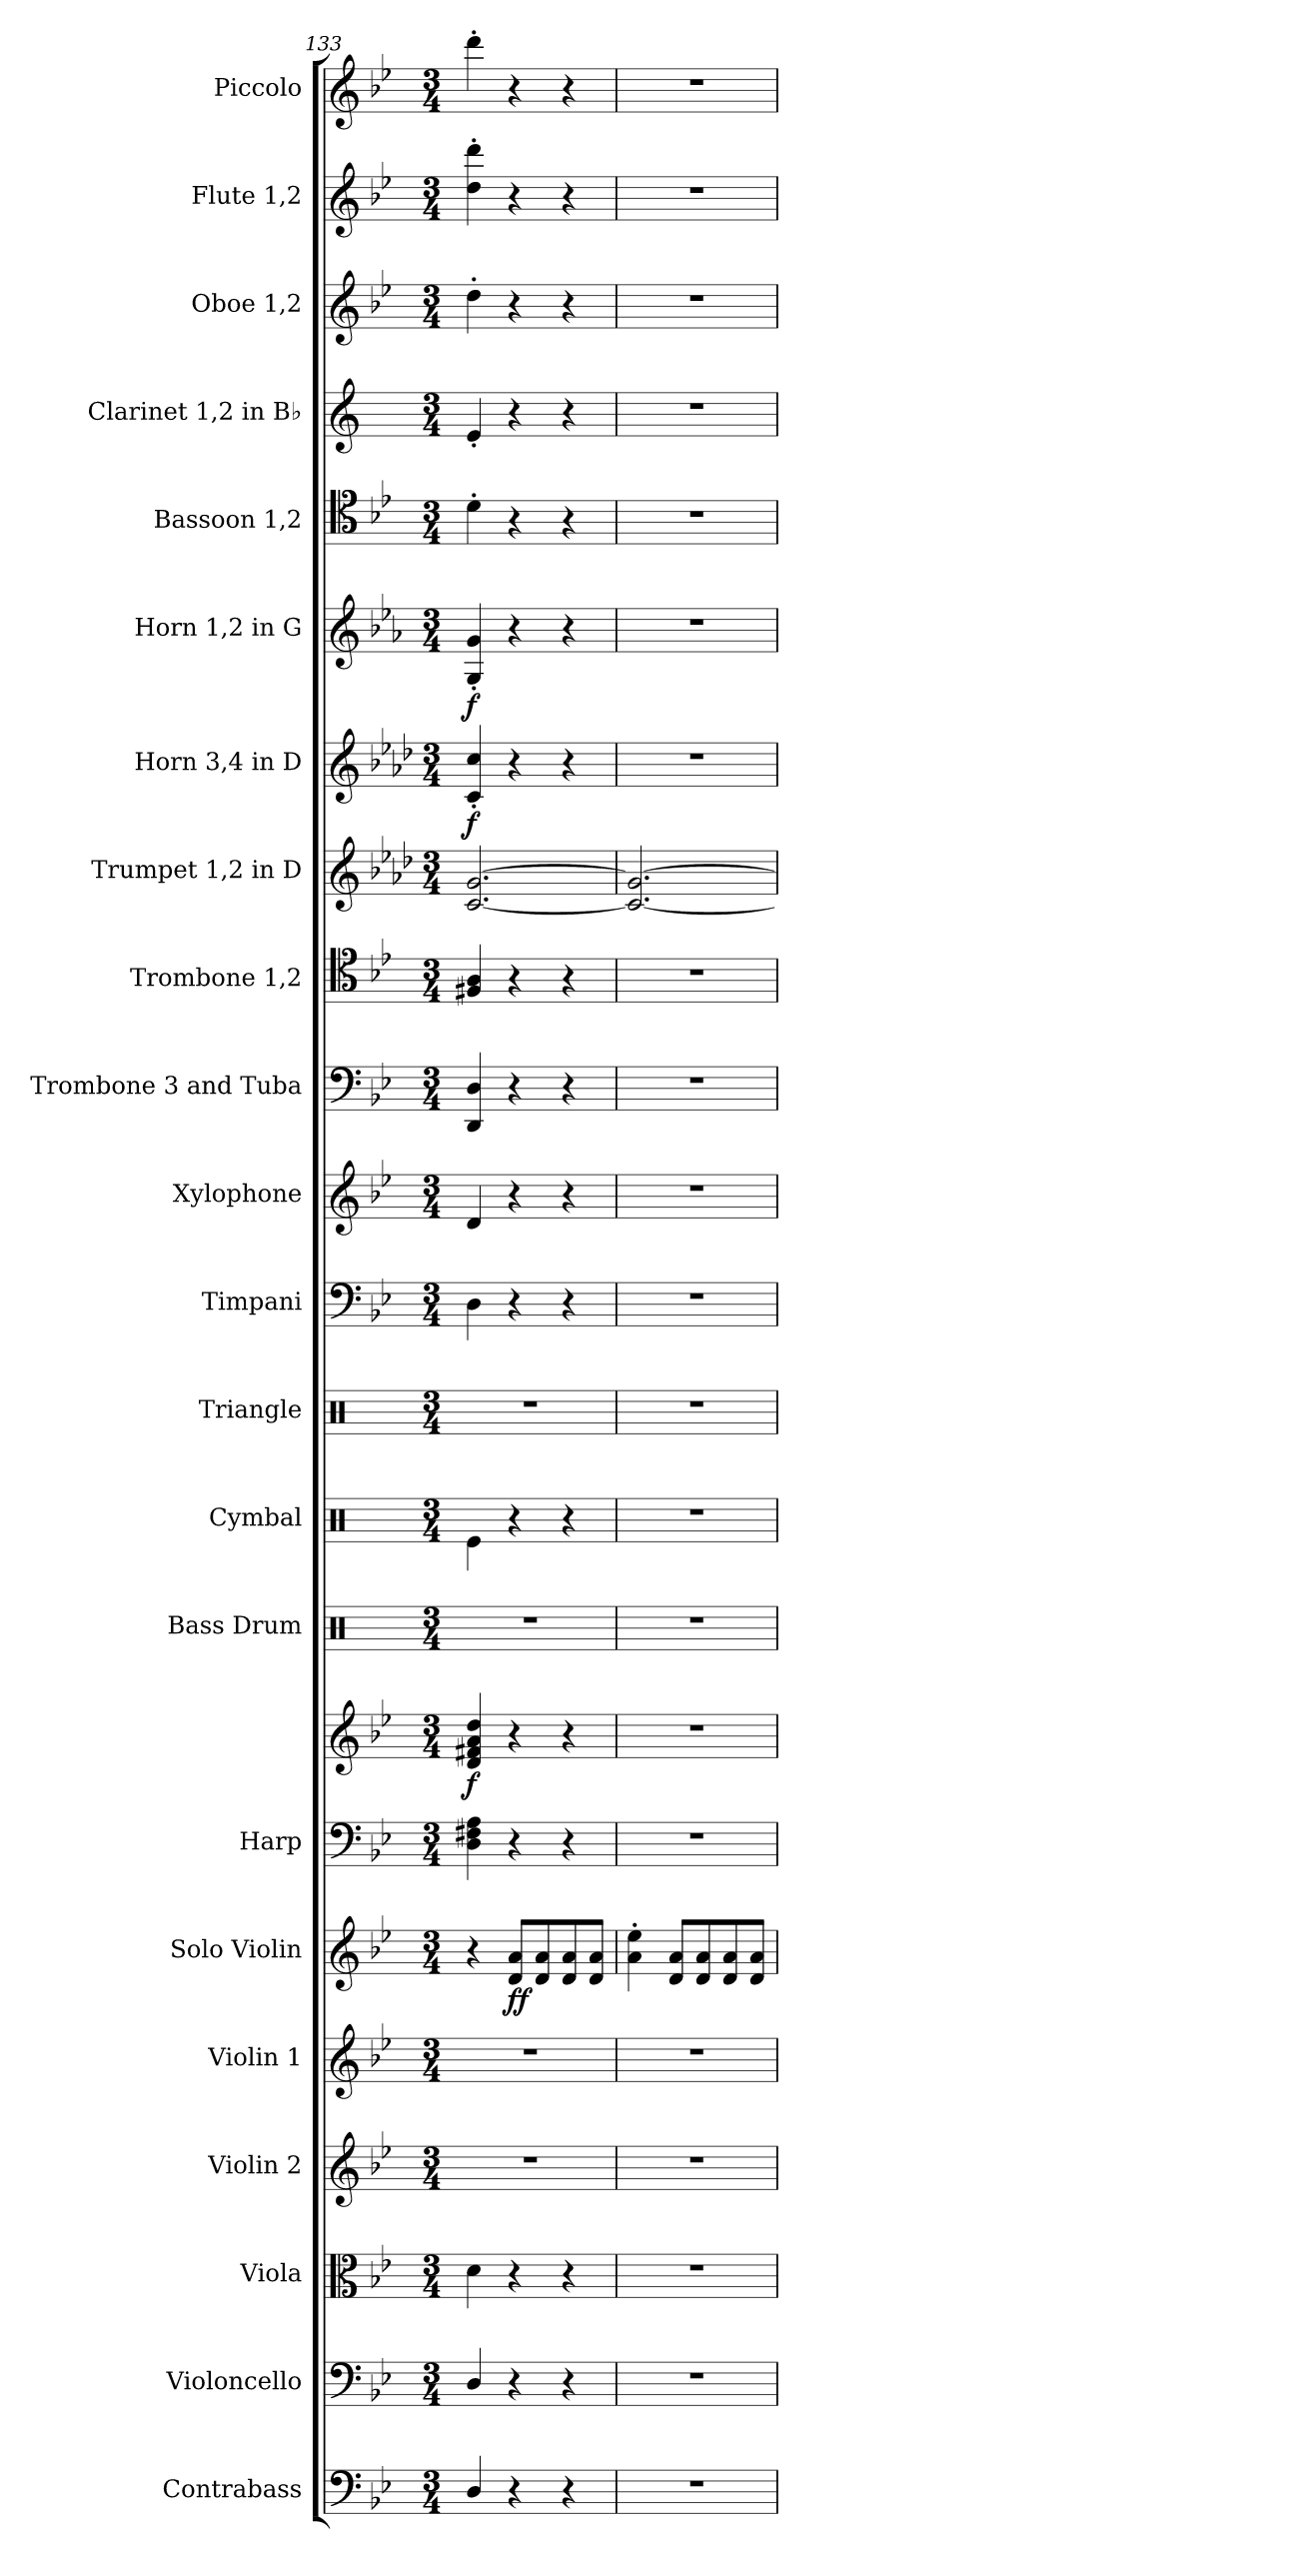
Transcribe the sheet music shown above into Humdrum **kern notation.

**kern	**kern	**kern	**kern	**kern	**kern	**dynam	**kern	**kern	**dynam	**kern	**kern	**kern	**kern	**kern	**kern	**kern	**kern	**kern	**dynam	**kern	**dynam	**kern	**kern	**kern	**kern	**kern
*part22	*part21	*part20	*part19	*part18	*part17	*part17	*part16	*part16	*part16	*part15	*part14	*part13	*part12	*part11	*part10	*part9	*part8	*part7	*part7	*part6	*part6	*part5	*part4	*part3	*part2	*part1
*staff23	*staff22	*staff21	*staff20	*staff19	*staff18	*staff18	*staff17	*staff16	*staff16/17	*staff15	*staff14	*staff13	*staff12	*staff11	*staff10	*staff9	*staff8	*staff7	*staff7	*staff6	*staff6	*staff5	*staff4	*staff3	*staff2	*staff1
*I"Contrabass	*I"Violoncello	*I"Viola	*I"Violin 2	*I"Violin 1	*I"Solo Violin	*	*I"Harp	*	*	*I"Bass Drum	*I"Cymbal	*I"Triangle	*I"Timpani	*I"Xylophone	*I"Trombone 3 and Tuba	*I"Trombone 1,2	*I"Trumpet 1,2 in D	*I"Horn 3,4 in D	*	*I"Horn 1,2 in G	*	*I"Bassoon 1,2	*I"Clarinet 1,2 in B♭	*I"Oboe 1,2	*I"Flute 1,2	*I"Piccolo
*I'Cb.	*I'Vc.	*I'Vla.	*I'Vln. 2	*I'Vln. 1	*I'Solo Vln.	*	*I'Hrp.	*	*	*I'B.D	*I'Cym.	*I'Trgl.	*I'Timp.	*I'Xyl.	*I'Tbn. 3 and Tba.	*I'Tbn. 1,2	*I'Tpt. 1,2 in D	*I'Hn. 3,4 in D	*	*I'Hn. 1,2 in G	*	*I'Bsn. 1,2	*I'Cl. 1,2 in B♭	*I'Ob. 1,2	*I'Fl. 1,2	*I'Picc.
*clefF4	*clefF4	*clefC3	*clefG2	*clefG2	*clefG2	*	*clefF4	*clefG2	*	*clefX	*clefX	*clefX	*clefF4	*clefG2	*clefF4	*clefC4	*clefG2	*clefG2	*	*clefG2	*	*clefC4	*clefG2	*clefG2	*clefG2	*clefG2
*ITrd7c12	*	*	*	*	*	*	*	*	*	*	*	*	*	*ITrd-7c-12	*	*	*ITrd-1c-2	*ITrd6c10	*	*ITrd3c5	*	*	*ITrd1c2	*	*	*ITrd-7c-12
*k[b-e-]	*k[b-e-]	*k[b-e-]	*k[b-e-]	*k[b-e-]	*k[b-e-]	*	*k[b-e-]	*k[b-e-]	*	*k[]	*k[]	*k[]	*k[b-e-]	*k[b-e-]	*k[b-e-]	*k[b-e-]	*k[b-e-]	*k[b-e-]	*	*k[b-e-]	*	*k[b-e-]	*k[b-e-]	*k[b-e-]	*k[b-e-]	*k[b-e-]
*M3/4	*M3/4	*M3/4	*M3/4	*M3/4	*M3/4	*	*M3/4	*M3/4	*	*M3/4	*M3/4	*M3/4	*M3/4	*M3/4	*M3/4	*M3/4	*M3/4	*M3/4	*	*M3/4	*	*M3/4	*M3/4	*M3/4	*M3/4	*M3/4
=133	=133	=133	=133	=133	=133	=133	=133	=133	=133	=133	=133	=133	=133	=133	=133	=133	=133	=133	=133	=133	=133	=133	=133	=133	=133	=133
!	!	!	!	!	!	!	!	!	!LO:DY:b	!	!	!	!	!	!	!	!	!	!LO:DY:b	!	!LO:DY:b	!	!	!	!	!
4DD/	4D/	4d\	2.r	2.r	4r	.	4D\ 4F#X\ 4A\	4d/ 4f#X/ 4a/ 4dd/	f	2.r	4Re\	2.r	4D\	4dd/	4DD/ 4D/	4F#X/ 4A/	[2.d/ [2.a/	4D/' 4d/'	f	4D/' 4d/'	f	4d'\	4d'/	4dd'\	4dd\' 4ddd\'	4dddd'\
!	!	!	!	!	!	!LO:DY:b	!	!	!	!	!	!	!	!	!	!	!	!	!	!	!	!	!	!	!	!
4r	4r	4r	.	.	8d/ 8a/L	ff	4r	4r	.	.	4r	.	4r	4r	4r	4r	.	4r	.	4r	.	4r	4r	4r	4r	4r
.	.	.	.	.	8d/ 8a/	.	.	.	.	.	.	.	.	.	.	.	.	.	.	.	.	.	.	.	.	.
4r	4r	4r	.	.	8d/ 8a/	.	4r	4r	.	.	4r	.	4r	4r	4r	4r	.	4r	.	4r	.	4r	4r	4r	4r	4r
.	.	.	.	.	8d/ 8a/J	.	.	.	.	.	.	.	.	.	.	.	.	.	.	.	.	.	.	.	.	.
=134	=134	=134	=134	=134	=134	=134	=134	=134	=134	=134	=134	=134	=134	=134	=134	=134	=134	=134	=134	=134	=134	=134	=134	=134	=134	=134
2.r	2.r	2.r	2.r	2.r	4a\' 4ee-\'	.	2.r	2.r	.	2.r	2.r	2.r	2.r	2.r	2.r	2.r	2.d/_ 2.a/_	2.r	.	2.r	.	2.r	2.r	2.r	2.r	2.r
.	.	.	.	.	8d/ 8a/L	.	.	.	.	.	.	.	.	.	.	.	.	.	.	.	.	.	.	.	.	.
.	.	.	.	.	8d/ 8a/	.	.	.	.	.	.	.	.	.	.	.	.	.	.	.	.	.	.	.	.	.
.	.	.	.	.	8d/ 8a/	.	.	.	.	.	.	.	.	.	.	.	.	.	.	.	.	.	.	.	.	.
.	.	.	.	.	8d/ 8a/J	.	.	.	.	.	.	.	.	.	.	.	.	.	.	.	.	.	.	.	.	.
=	=	=	=	=	=	=	=	=	=	=	=	=	=	=	=	=	=	=	=	=	=	=	=	=	=	=
*-	*-	*-	*-	*-	*-	*-	*-	*-	*-	*-	*-	*-	*-	*-	*-	*-	*-	*-	*-	*-	*-	*-	*-	*-	*-	*-
